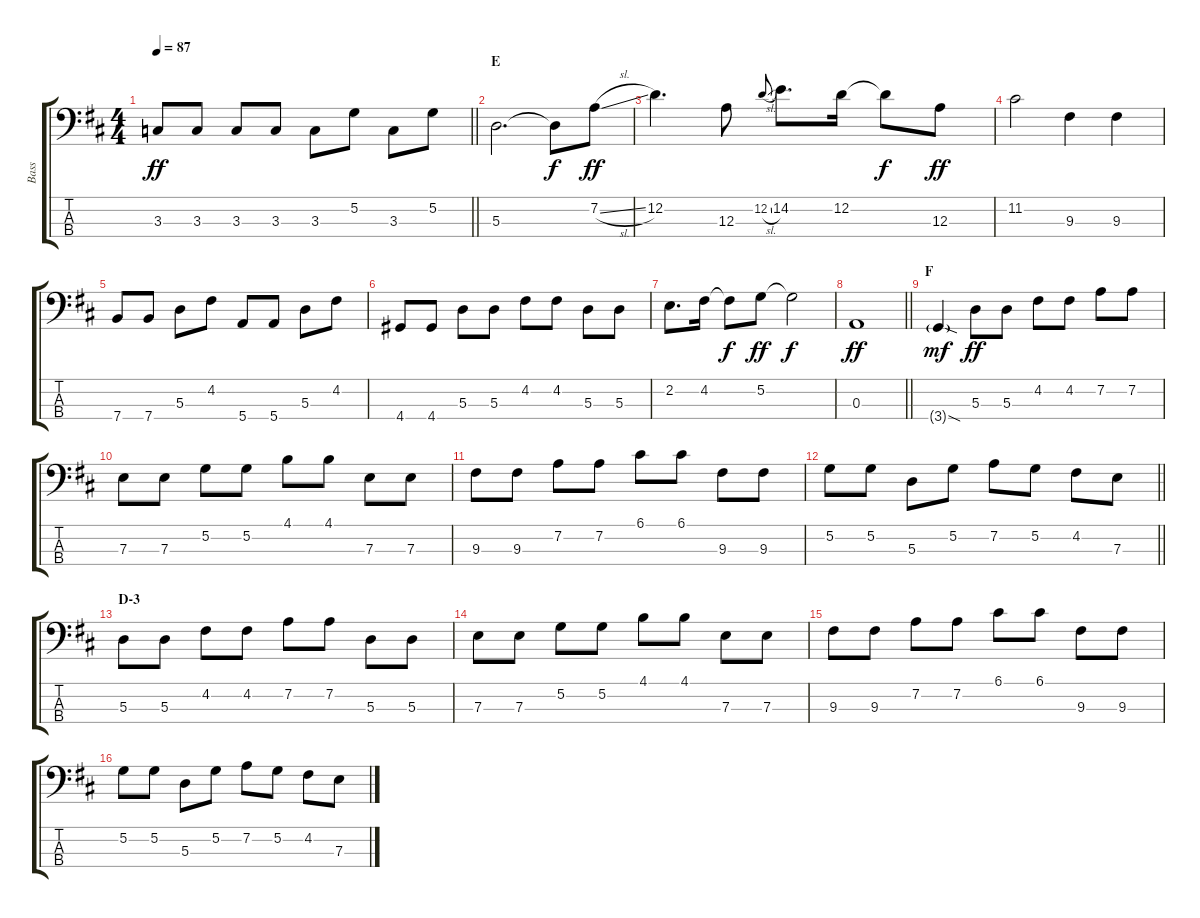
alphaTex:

\track ("Bass" "Bass") {instrument electricbasspick}
\staff {score tabs}
\tuning (G2 D2 A1 E1) {hide}
\ts (4 4)
\tempo 87
\clef f4
\barLineRight lightlight
\ks d
3.3.8{dy ff} 3.3.8 3.3.8 3.3.8 3.3.8 5.2.8 3.3.8 5.2.8 |
\section ("" "E")
5.3.2{d} 5.3{t}.8{dy f} 7.2{sl}.8{dy ff} |
12.2.4{d} 12.3.8 12.2{sl}.8{gr onbeat} 14.2.8{d} 12.2.16 12.2{t}.8{dy f} 12.3.8{dy ff} |
11.2.2 9.3.4 9.3.4 |
7.4.8 7.4.8 5.3.8 4.2.8 5.4.8 5.4.8 5.3.8 4.2.8 |
4.4.8 4.4.8 5.3.8 5.3.8 4.2.8 4.2.8 5.3.8 5.3.8 |
2.2.8{d} 4.2.16 4.2{t}.8{dy f} 5.2.8{dy ff} 5.2{t}.2{dy f} |
\barLineRight lightlight
0.3.1{dy ff} |
\section ("" "F")
3.4{sod g}.4{dy mf} 5.3.8{dy ff} 5.3.8 4.2.8 4.2.8 7.2.8 7.2.8 |
7.3.8 7.3.8 5.2.8 5.2.8 4.1.8 4.1.8 7.3.8 7.3.8 |
9.3.8 9.3.8 7.2.8 7.2.8 6.1.8 6.1.8 9.3.8 9.3.8 |
\barLineRight lightlight
5.2.8 5.2.8 5.3.8 5.2.8 7.2.8 5.2.8 4.2.8 7.3.8 |
\section ("" "D-3")
5.3.8 5.3.8 4.2.8 4.2.8 7.2.8 7.2.8 5.3.8 5.3.8 |
7.3.8 7.3.8 5.2.8 5.2.8 4.1.8 4.1.8 7.3.8 7.3.8 |
9.3.8 9.3.8 7.2.8 7.2.8 6.1.8 6.1.8 9.3.8 9.3.8 |
5.2.8 5.2.8 5.3.8 5.2.8 7.2.8 5.2.8 4.2.8 7.3.8
